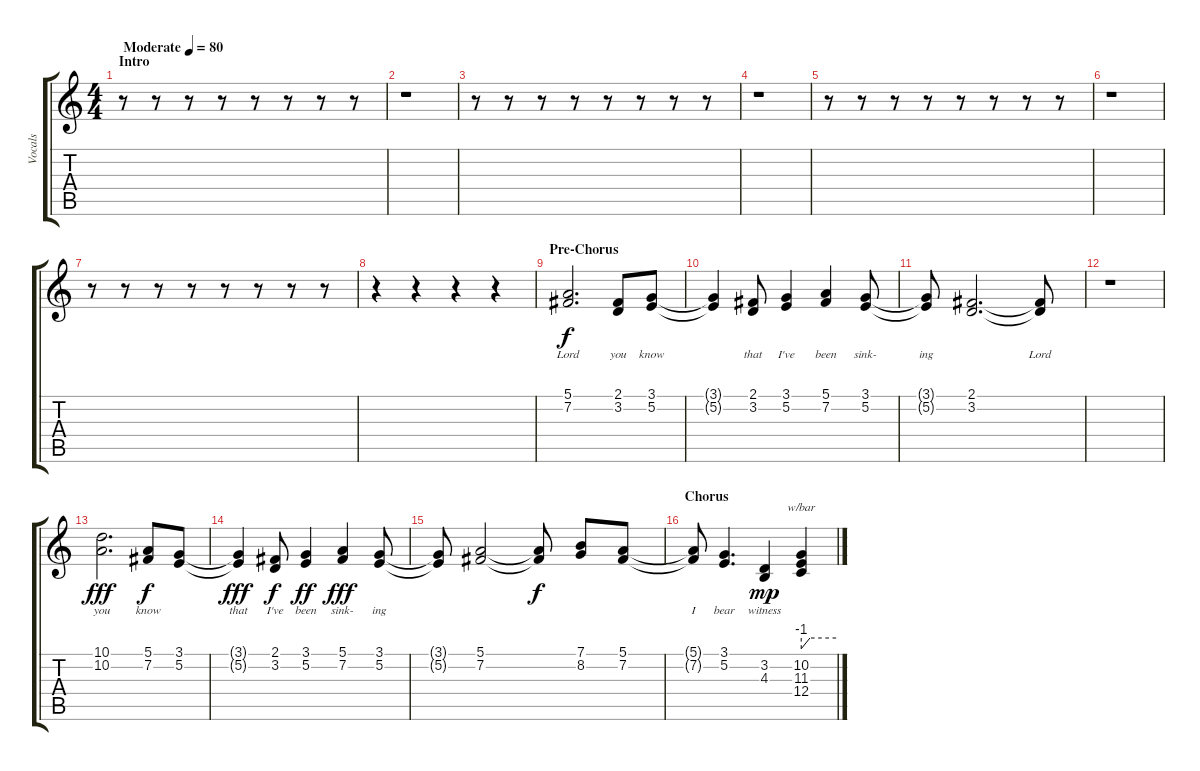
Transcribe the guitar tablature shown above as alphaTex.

\track ("Vocals" "Vocals") {instrument cello}
\staff {score tabs}
\tuning (E4 B3 G3 D3 A2 E2) {hide}
\ts (4 4)
\section ("" "Intro")
\tempo (80 "Moderate")
\clef g2
\ks c
r.8{dy f instrument cello} r.8 r.8 r.8 r.8 r.8 r.8 r.8 |
r.1 |
r.8 r.8 r.8 r.8 r.8 r.8 r.8 r.8 |
r.1 |
r.8 r.8 r.8 r.8 r.8 r.8 r.8 r.8 |
r.1 |
r.8 r.8 r.8 r.8 r.8 r.8 r.8 r.8 |
r.4 r.4 r.4 r.4 |
\section ("" "Pre-Chorus")
(5.1 7.2).2{d lyrics (0 "Lord") lyrics (1 "") lyrics (2 "") lyrics (3 "") lyrics (4 "")} (2.1 3.2).8{lyrics (0 "you") lyrics (1 "") lyrics (2 "") lyrics (3 "") lyrics (4 "")} (3.1 5.2).8{lyrics (0 "know") lyrics (1 "") lyrics (2 "") lyrics (3 "") lyrics (4 "")} |
(3.1{t} 5.2{t}).4{lyrics (0 "") lyrics (1 "") lyrics (2 "") lyrics (3 "") lyrics (4 "")} (2.1 3.2).8{lyrics (0 "that") lyrics (1 "") lyrics (2 "") lyrics (3 "") lyrics (4 "")} (3.1 5.2).4{lyrics (0 "I've") lyrics (1 "") lyrics (2 "") lyrics (3 "") lyrics (4 "")} (5.1 7.2).4{lyrics (0 "been") lyrics (1 "") lyrics (2 "") lyrics (3 "") lyrics (4 "")} (3.1 5.2).8{lyrics (0 "sink-") lyrics (1 "") lyrics (2 "") lyrics (3 "") lyrics (4 "")} |
(3.1{t} 5.2{t}).8{lyrics (0 "ing") lyrics (1 "") lyrics (2 "") lyrics (3 "") lyrics (4 "")} (2.1 3.2).2{d lyrics (0 "") lyrics (1 "") lyrics (2 "") lyrics (3 "") lyrics (4 "")} (2.1{t} 3.2{t}).8{lyrics (0 "Lord") lyrics (1 "") lyrics (2 "") lyrics (3 "") lyrics (4 "")} |
r.1 |
(10.1 10.2).2{d lyrics (0 "you") lyrics (1 "") lyrics (2 "") lyrics (3 "") lyrics (4 "") dy fff} (5.1 7.2).8{lyrics (0 "know") lyrics (1 "") lyrics (2 "") lyrics (3 "") lyrics (4 "") dy f} (3.1 5.2).8{lyrics (0 "") lyrics (1 "") lyrics (2 "") lyrics (3 "") lyrics (4 "")} |
(3.1{t} 5.2{t}).4{lyrics (0 "that") lyrics (1 "") lyrics (2 "") lyrics (3 "") lyrics (4 "") dy fff} (2.1 3.2).8{lyrics (0 "I've") lyrics (1 "") lyrics (2 "") lyrics (3 "") lyrics (4 "") dy f} (3.1 5.2).4{lyrics (0 "been") lyrics (1 "") lyrics (2 "") lyrics (3 "") lyrics (4 "") dy ff} (5.1 7.2).4{lyrics (0 "sink-") lyrics (1 "") lyrics (2 "") lyrics (3 "") lyrics (4 "") dy fff} (3.1 5.2).8{lyrics (0 "ing") lyrics (1 "") lyrics (2 "") lyrics (3 "") lyrics (4 "")} |
(3.1{t} 5.2{t}).8{lyrics (0 "") lyrics (1 "") lyrics (2 "") lyrics (3 "") lyrics (4 "")} (5.1 7.2).2{lyrics (0 "") lyrics (1 "") lyrics (2 "") lyrics (3 "") lyrics (4 "")} (5.1{t} 7.2{t}).8{lyrics (0 "") lyrics (1 "") lyrics (2 "") lyrics (3 "") lyrics (4 "") dy f} (7.1 8.2).8{lyrics (0 "") lyrics (1 "") lyrics (2 "") lyrics (3 "") lyrics (4 "")} (5.1 7.2).8{lyrics (0 "") lyrics (1 "") lyrics (2 "") lyrics (3 "") lyrics (4 "")} |
\section ("" "Chorus")
(5.1{t} 7.2{t}).8{lyrics (0 "I") lyrics (1 "") lyrics (2 "") lyrics (3 "") lyrics (4 "")} (3.1 5.2).4{d lyrics (0 "bear") lyrics (1 "") lyrics (2 "") lyrics (3 "") lyrics (4 "")} (3.2 4.3).4{lyrics (0 "witness") lyrics (1 "") lyrics (2 "") lyrics (3 "") lyrics (4 "") dy mp} (10.2 11.3 12.4).4{tbe (custom default 0 -4 15 0 60 0) lyrics (0 "") lyrics (1 "") lyrics (2 "") lyrics (3 "") lyrics (4 "")}
